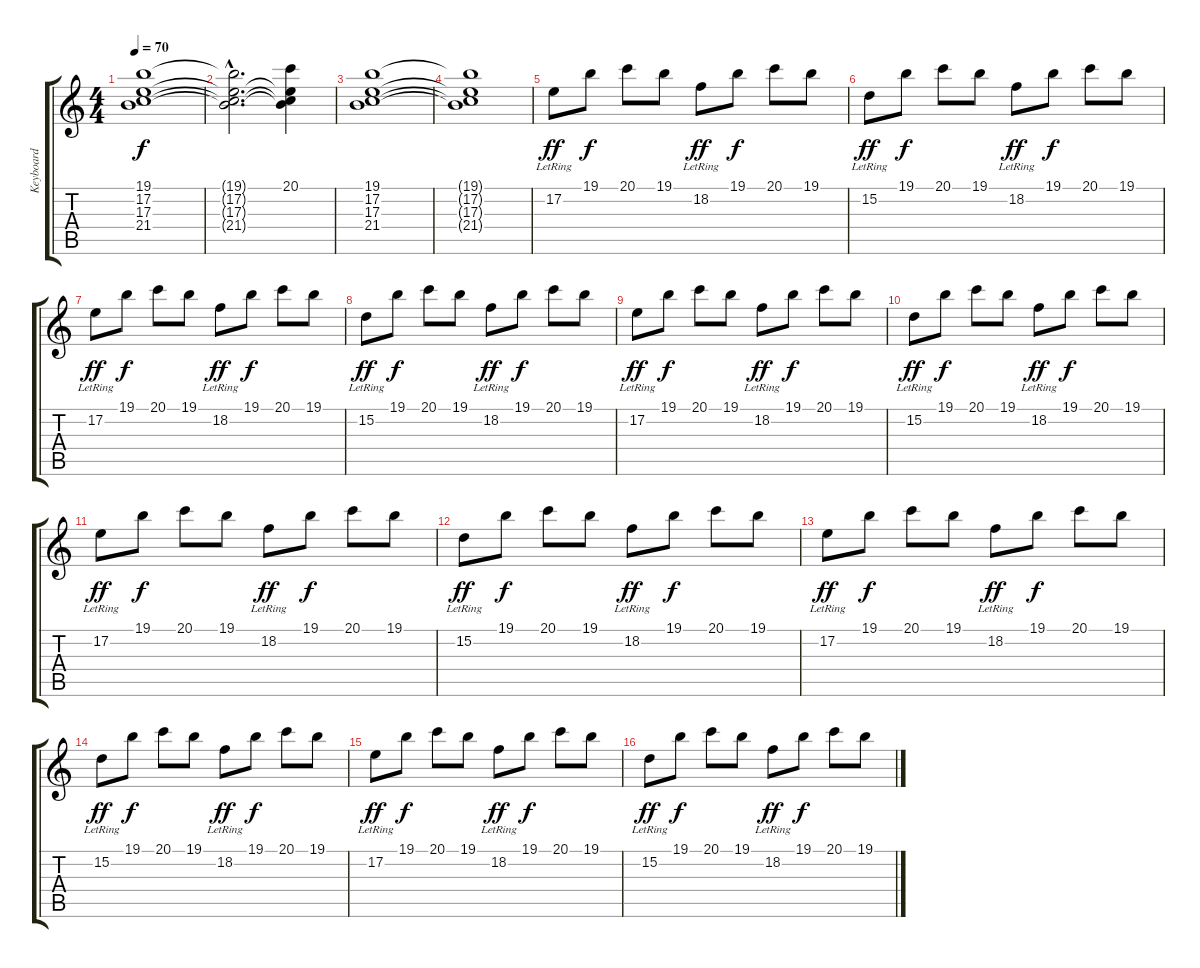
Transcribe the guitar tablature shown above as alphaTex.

\track ("Keyboard" "Keyboard") {instrument musicbox}
\staff {score tabs}
\tuning (E4 B3 G3 D3 A2 E2) {hide}
\ts (4 4)
\tempo 70
\clef g2
\ks c
(19.1 17.2 17.3 21.4).1{dy f instrument choiraahs} |
(19.1{hac t} 17.2{hac t} 17.3{hac t} 21.4{hac t}).2{d} (20.1 17.2{t} 17.3{t} 21.4{t}).4 |
(19.1 17.2 17.3 21.4).1 |
(19.1{t} 17.2{t} 17.3{t} 21.4{t}).1 |
17.2{lr}.8{dy ff instrument musicbox} 19.1.8{dy f} 20.1.8 19.1.8 18.2{lr}.8{dy ff} 19.1.8{dy f} 20.1.8 19.1.8 |
15.2{lr}.8{dy ff} 19.1.8{dy f} 20.1.8 19.1.8 18.2{lr}.8{dy ff} 19.1.8{dy f} 20.1.8 19.1.8 |
17.2{lr}.8{dy ff} 19.1.8{dy f} 20.1.8 19.1.8 18.2{lr}.8{dy ff} 19.1.8{dy f} 20.1.8 19.1.8 |
15.2{lr}.8{dy ff} 19.1.8{dy f} 20.1.8 19.1.8 18.2{lr}.8{dy ff} 19.1.8{dy f} 20.1.8 19.1.8 |
17.2{lr}.8{dy ff} 19.1.8{dy f} 20.1.8 19.1.8 18.2{lr}.8{dy ff} 19.1.8{dy f} 20.1.8 19.1.8 |
15.2{lr}.8{dy ff} 19.1.8{dy f} 20.1.8 19.1.8 18.2{lr}.8{dy ff} 19.1.8{dy f} 20.1.8 19.1.8 |
17.2{lr}.8{dy ff} 19.1.8{dy f} 20.1.8 19.1.8 18.2{lr}.8{dy ff} 19.1.8{dy f} 20.1.8 19.1.8 |
15.2{lr}.8{dy ff} 19.1.8{dy f} 20.1.8 19.1.8 18.2{lr}.8{dy ff} 19.1.8{dy f} 20.1.8 19.1.8 |
17.2{lr}.8{dy ff} 19.1.8{dy f} 20.1.8 19.1.8 18.2{lr}.8{dy ff} 19.1.8{dy f} 20.1.8 19.1.8 |
15.2{lr}.8{dy ff} 19.1.8{dy f} 20.1.8 19.1.8 18.2{lr}.8{dy ff} 19.1.8{dy f} 20.1.8 19.1.8 |
17.2{lr}.8{dy ff} 19.1.8{dy f} 20.1.8 19.1.8 18.2{lr}.8{dy ff} 19.1.8{dy f} 20.1.8 19.1.8 |
15.2{lr}.8{dy ff} 19.1.8{dy f} 20.1.8 19.1.8 18.2{lr}.8{dy ff} 19.1.8{dy f} 20.1.8 19.1.8
